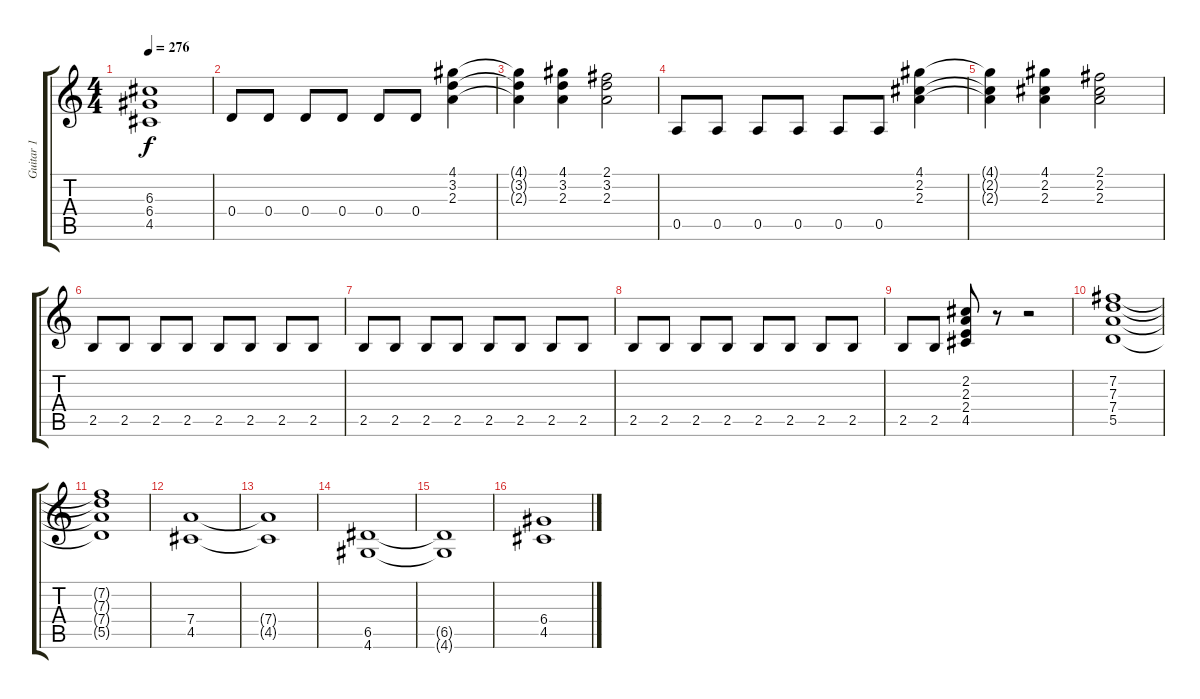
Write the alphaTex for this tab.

\track ("Guitar 1" "Guitar 1") {instrument overdrivenguitar}
\staff {score tabs}
\tuning (E4 B3 G3 D3 A2 E2) {hide}
\ts (4 4)
\tempo 276
\clef g2
\ks c
(6.3{t} 6.4{t} 4.5{t}).1{dy f} |
0.4.8 0.4.8 0.4.8 0.4.8 0.4.8 0.4.8 (4.1 3.2 2.3).4 |
(4.1{t} 3.2{t} 2.3{t}).4 (4.1 3.2 2.3).4 (2.1 3.2 2.3).2 |
0.5.8 0.5.8 0.5.8 0.5.8 0.5.8 0.5.8 (4.1 2.2 2.3).4 |
(4.1{t} 2.2{t} 2.3{t}).4 (4.1 2.2 2.3).4 (2.1 2.2 2.3).2 |
2.5.8 2.5.8 2.5.8 2.5.8 2.5.8 2.5.8 2.5.8 2.5.8 |
2.5.8 2.5.8 2.5.8 2.5.8 2.5.8 2.5.8 2.5.8 2.5.8 |
2.5.8 2.5.8 2.5.8 2.5.8 2.5.8 2.5.8 2.5.8 2.5.8 |
2.5.8 2.5.8 (2.2 2.3 2.4 4.5).8 r.8 r.2 |
(7.2 7.3 7.4 5.5).1 |
(7.2{t} 7.3{t} 7.4{t} 5.5{t}).1 |
(7.4 4.5).1 |
(7.4{t} 4.5{t}).1 |
(6.5 4.6).1 |
(6.5{t} 4.6{t}).1 |
(6.4 4.5).1
